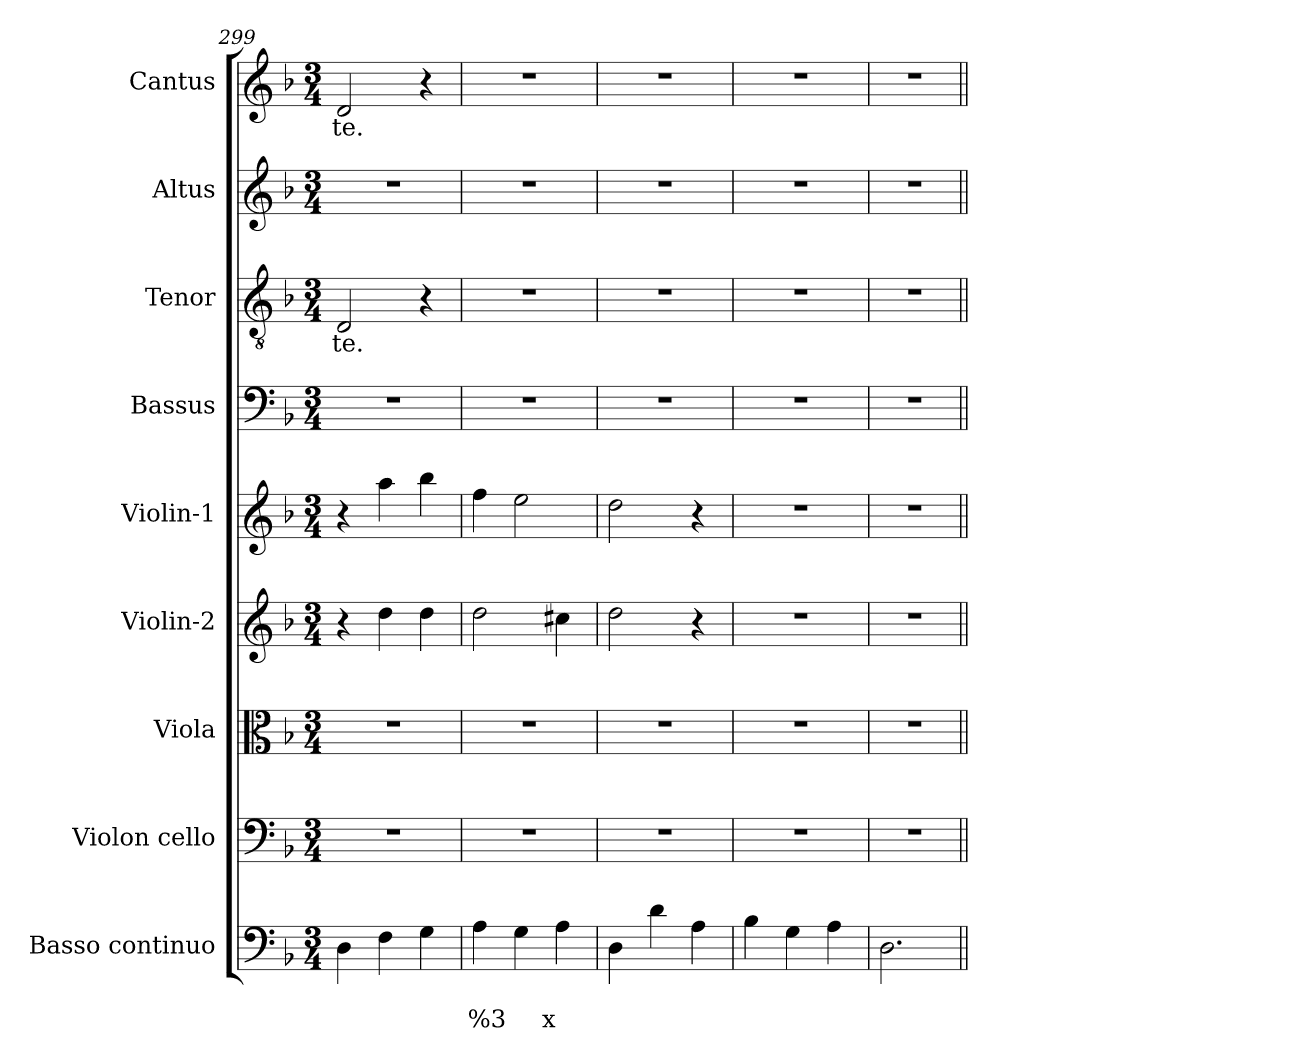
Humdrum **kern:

**kern	**text	**text	**kern	**kern	**kern	**kern	**kern	**kern	**text	**kern	**kern	**text
*part9	*part9	*part9	*part8	*part7	*part6	*part5	*part4	*part3	*part3	*part2	*part1	*part1
*staff9	*staff9	*staff9	*staff8	*staff7	*staff6	*staff5	*staff4	*staff3	*staff3	*staff2	*staff1	*staff1
*I"Basso continuo	*	*	*I"Violon cello	*I"Viola	*I"Violin-2	*I"Violin-1	*I"Bassus	*I"Tenor	*	*I"Altus	*I"Cantus	*
*I'BC	*	*	*I'Vc	*I'Va	*I'Vi2	*I'Vi1	*I'B	*I'T	*	*I'A	*I'C	*
*clefF4	*	*	*clefF4	*clefC3	*clefG2	*clefG2	*clefF4	*clefGv2	*	*clefG2	*clefG2	*
*k[b-]	*	*	*k[b-]	*k[b-]	*k[b-]	*k[b-]	*k[b-]	*k[b-]	*	*k[b-]	*k[b-]	*
*F:	*	*	*F:	*F:	*F:	*F:	*F:	*F:	*	*F:	*F:	*
*M3/4	*	*	*M3/4	*M3/4	*M3/4	*M3/4	*M3/4	*M3/4	*	*M3/4	*M3/4	*
=299	=299	=299	=299	=299	=299	=299	=299	=299	=299	=299	=299	=299
!	!	!	!	!	!	!	!	!	!LO:LY:b	!	!	!LO:LY:b
4D\	.	.	2.r	2.r	4r	4r	2.r	2D/	-te.	2.r	2d/	-te.
4F\	.	.	.	.	4dd\	4aa\	.	.	.	.	.	.
4G\	.	.	.	.	4dd\	4bb-\	.	4r	.	.	4r	.
=300	=300	=300	=300	=300	=300	=300	=300	=300	=300	=300	=300	=300
!	!	!LO:LY:b	!	!	!	!	!	!	!	!	!	!
4A\	.	%3	2.r	2.r	2dd\	4ff\	2.r	2.r	.	2.r	2.r	.
4G\	.	.	.	.	.	2ee\	.	.	.	.	.	.
!	!	!LO:LY:b	!	!	!	!	!	!	!	!	!	!
4A\	.	x	.	.	4cc#X\	.	.	.	.	.	.	.
=301	=301	=301	=301	=301	=301	=301	=301	=301	=301	=301	=301	=301
4D\	.	.	2.r	2.r	2dd\	2dd\	2.r	2.r	.	2.r	2.r	.
4d\	.	.	.	.	.	.	.	.	.	.	.	.
4A\	.	.	.	.	4r	4r	.	.	.	.	.	.
=302	=302	=302	=302	=302	=302	=302	=302	=302	=302	=302	=302	=302
4B-\	.	.	2.r	2.r	2.r	2.r	2.r	2.r	.	2.r	2.r	.
4G\	.	.	.	.	.	.	.	.	.	.	.	.
4A\	.	.	.	.	.	.	.	.	.	.	.	.
=303	=303	=303	=303	=303	=303	=303	=303	=303	=303	=303	=303	=303
2.D\	.	.	2.r	2.r	2.r	2.r	2.r	2.r	.	2.r	2.r	.
=||	=||	=||	=||	=||	=||	=||	=||	=||	=||	=||	=||	=||
*-	*-	*-	*-	*-	*-	*-	*-	*-	*-	*-	*-	*-
